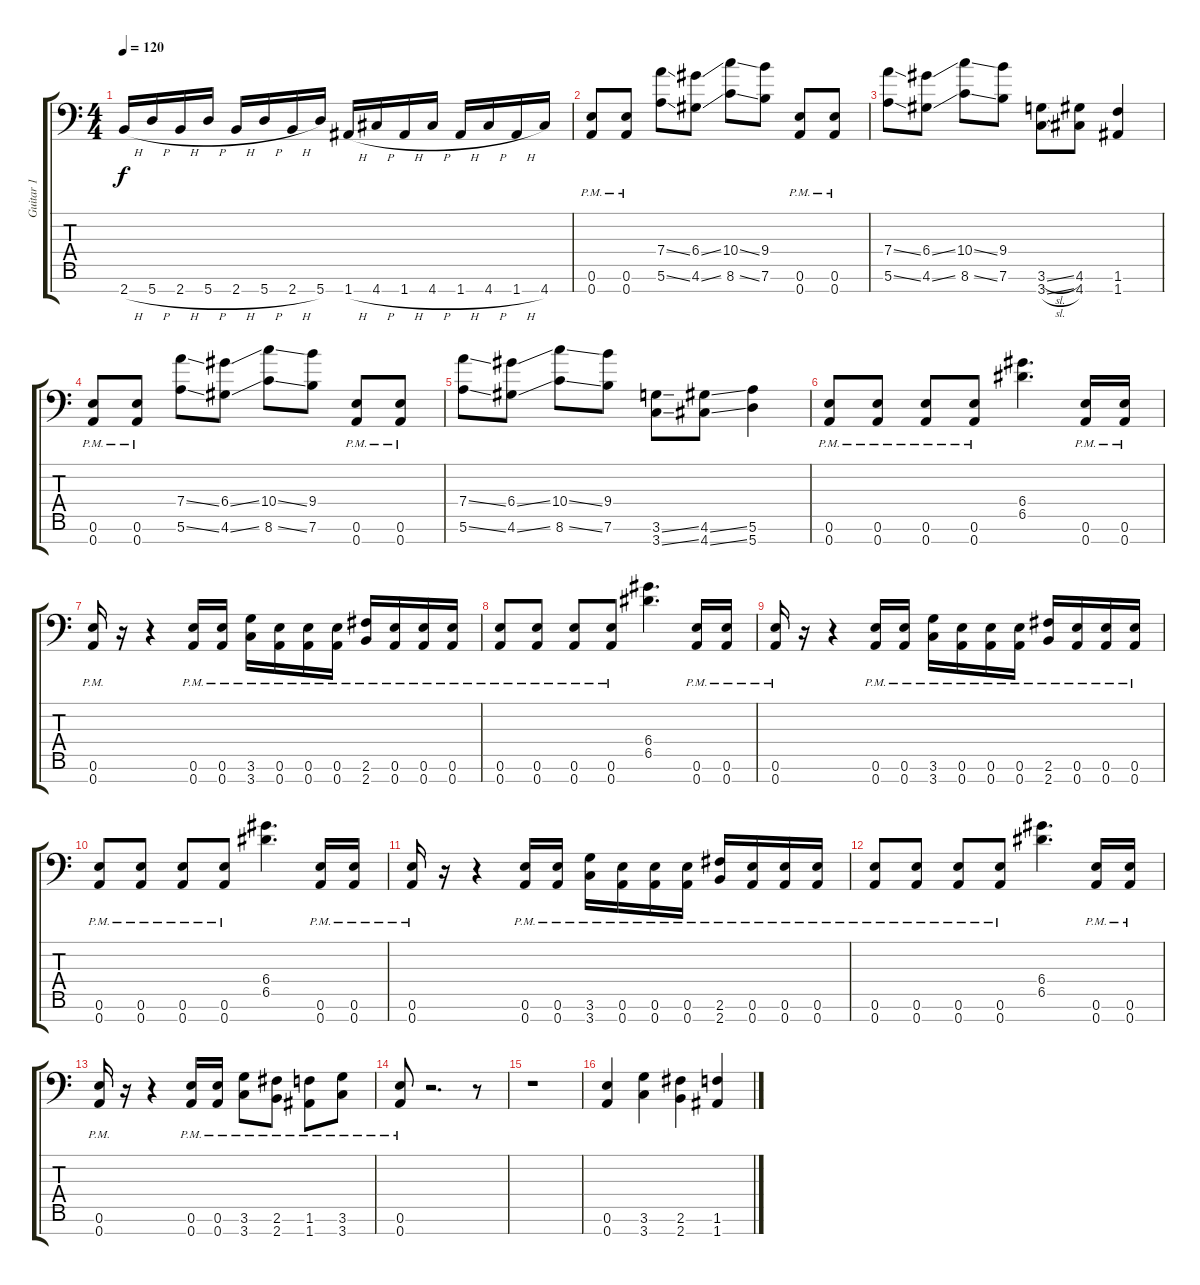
\track ("Guitar 1" "Guitar 1") {instrument distortionguitar}
\staff {score tabs}
\tuning (E4 B3 G3 D3 A2 E2 A1) {hide}
\ts (4 4)
\tempo 120
\clef f4
\ks c
2.7{h}.16{dy f} 5.7{h}.16 2.7{h}.16 5.7{h}.16 2.7{h}.16 5.7{h}.16 2.7{h}.16 5.7.16 1.7{h}.16 4.7{h}.16 1.7{h}.16 4.7{h}.16 1.7{h}.16 4.7{h}.16 1.7{h}.16 4.7.16 |
(0.6{pm} 0.7{pm}).8 (0.6{pm} 0.7{pm}).8 (7.4{ss} 5.6{ss}).8 (6.4{ss} 4.6{ss}).8 (10.4{ss} 8.6{ss}).8 (9.4 7.6).8 (0.6{pm} 0.7{pm}).8 (0.6{pm} 0.7{pm}).8 |
(7.4{ss} 5.6{ss}).8 (6.4{ss} 4.6{ss}).8 (10.4{ss} 8.6{ss}).8 (9.4 7.6).8 (3.6{sl} 3.7{sl}).8 (4.6 4.7).8 (1.6 1.7).4 |
(0.6{pm} 0.7{pm}).8 (0.6{pm} 0.7{pm}).8 (7.4{ss} 5.6{ss}).8 (6.4{ss} 4.6{ss}).8 (10.4{ss} 8.6{ss}).8 (9.4 7.6).8 (0.6{pm} 0.7{pm}).8 (0.6{pm} 0.7{pm}).8 |
(7.4{ss} 5.6{ss}).8 (6.4{ss} 4.6{ss}).8 (10.4{ss} 8.6{ss}).8 (9.4 7.6).8 (3.6{ss} 3.7{ss}).8 (4.6{ss} 4.7{ss}).8 (5.6 5.7).4 |
(0.6{pm} 0.7{pm}).8 (0.6{pm} 0.7{pm}).8 (0.6{pm} 0.7{pm}).8 (0.6{pm} 0.7{pm}).8 (6.4 6.5).4{d} (0.6{pm} 0.7{pm}).16 (0.6{pm} 0.7{pm}).16 |
(0.6{pm} 0.7{pm}).16 r.16 r.4 (0.6{pm} 0.7{pm}).16 (0.6{pm} 0.7{pm}).16 (3.6{pm} 3.7{pm}).16 (0.6{pm} 0.7{pm}).16 (0.6{pm} 0.7{pm}).16 (0.6{pm} 0.7{pm}).16 (2.6{pm} 2.7{pm}).16 (0.6{pm} 0.7{pm}).16 (0.6{pm} 0.7{pm}).16 (0.6{pm} 0.7{pm}).16 |
(0.6{pm} 0.7{pm}).8 (0.6{pm} 0.7{pm}).8 (0.6{pm} 0.7{pm}).8 (0.6{pm} 0.7{pm}).8 (6.4 6.5).4{d} (0.6{pm} 0.7{pm}).16 (0.6{pm} 0.7{pm}).16 |
(0.6{pm} 0.7{pm}).16 r.16 r.4 (0.6{pm} 0.7{pm}).16 (0.6{pm} 0.7{pm}).16 (3.6{pm} 3.7{pm}).16 (0.6{pm} 0.7{pm}).16 (0.6{pm} 0.7{pm}).16 (0.6{pm} 0.7{pm}).16 (2.6{pm} 2.7{pm}).16 (0.6{pm} 0.7{pm}).16 (0.6{pm} 0.7{pm}).16 (0.6{pm} 0.7{pm}).16 |
(0.6{pm} 0.7{pm}).8 (0.6{pm} 0.7{pm}).8 (0.6{pm} 0.7{pm}).8 (0.6{pm} 0.7{pm}).8 (6.4 6.5).4{d} (0.6{pm} 0.7{pm}).16 (0.6{pm} 0.7{pm}).16 |
(0.6{pm} 0.7{pm}).16 r.16 r.4 (0.6{pm} 0.7{pm}).16 (0.6{pm} 0.7{pm}).16 (3.6{pm} 3.7{pm}).16 (0.6{pm} 0.7{pm}).16 (0.6{pm} 0.7{pm}).16 (0.6{pm} 0.7{pm}).16 (2.6{pm} 2.7{pm}).16 (0.6{pm} 0.7{pm}).16 (0.6{pm} 0.7{pm}).16 (0.6{pm} 0.7{pm}).16 |
(0.6{pm} 0.7{pm}).8 (0.6{pm} 0.7{pm}).8 (0.6{pm} 0.7{pm}).8 (0.6{pm} 0.7{pm}).8 (6.4 6.5).4{d} (0.6{pm} 0.7{pm}).16 (0.6{pm} 0.7{pm}).16 |
(0.6{pm} 0.7{pm}).16 r.16 r.4 (0.6{pm} 0.7{pm}).16 (0.6{pm} 0.7{pm}).16 (3.6{pm} 3.7{pm}).8 (2.6{pm} 2.7{pm}).8 (1.6{pm} 1.7{pm}).8 (3.6{pm} 3.7{pm}).8 |
(0.6{pm} 0.7{pm}).8 r.2{d} r.8 |
r.1 |
(0.6 0.7).4 (3.6 3.7).4 (2.6 2.7).4 (1.6 1.7).4
